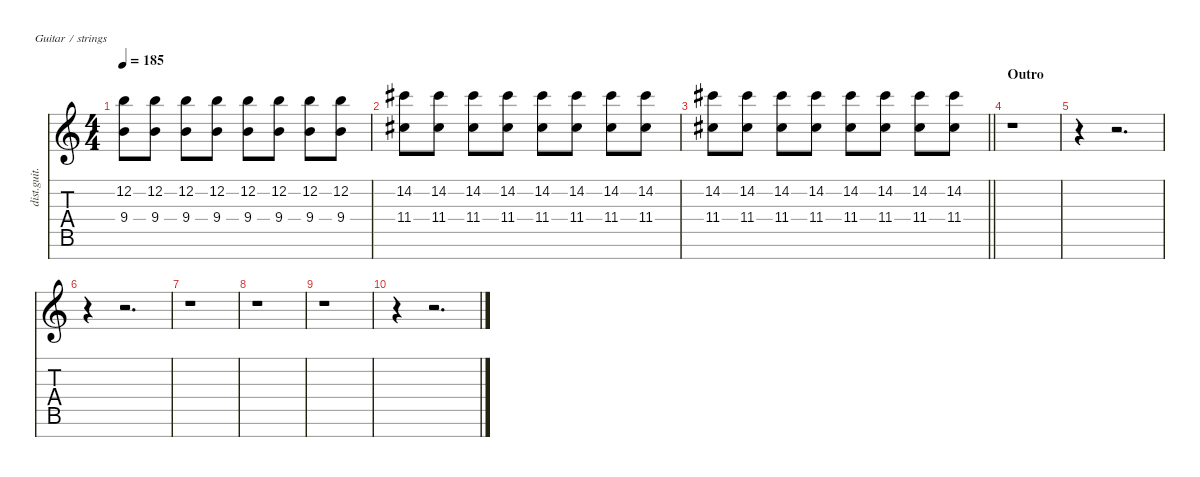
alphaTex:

\defaultSystemsLayout 4
\hideDynamics
\bracketExtendMode nobrackets
\track ("Lead - Zoli" "dist.guit.") {instrument distortionguitar}
\staff {score tabs}
\tuning (E4 B3 G3 D3 A2 E2 B1)
\ts (4 4)
\tempo 185
\clef g2
\ks c
(12.2 9.4).8{dy f beam Down} (12.2 9.4).8{beam Down} (12.2 9.4).8{beam Down} (12.2 9.4).8{beam Down} (12.2 9.4).8{beam Down} (12.2 9.4).8{beam Down} (12.2 9.4).8{beam Down} (12.2 9.4).8{beam Down} |
(14.2{acc #} 11.4{acc #}).8{beam Down} (14.2{acc #} 11.4{acc #}).8{beam Down} (14.2{acc #} 11.4{acc #}).8{beam Down} (14.2{acc #} 11.4{acc #}).8{beam Down} (14.2{acc #} 11.4{acc #}).8{beam Down} (14.2{acc #} 11.4{acc #}).8{beam Down} (14.2{acc #} 11.4{acc #}).8{beam Down} (14.2{acc #} 11.4{acc #}).8{beam Down} |
\barLineRight lightlight
(14.2{acc #} 11.4{acc #}).8{beam Down} (14.2{acc #} 11.4{acc #}).8{beam Down} (14.2{acc #} 11.4{acc #}).8{beam Down} (14.2{acc #} 11.4{acc #}).8{beam Down} (14.2{acc #} 11.4{acc #}).8{beam Down} (14.2{acc #} 11.4{acc #}).8{beam Down} (14.2{acc #} 11.4{acc #}).8{beam Down} (14.2{acc #} 11.4{acc #}).8{beam Down} |
\section ("" "Outro")
r.1{beam Down} |
r.4{beam Down} r.2{d beam Down} |
r.4{beam Down} r.2{d beam Down} |
r.1{beam Down} |
r.1{beam Down} |
r.1{beam Down} |
r.4{beam Down} r.2{d beam Down}
